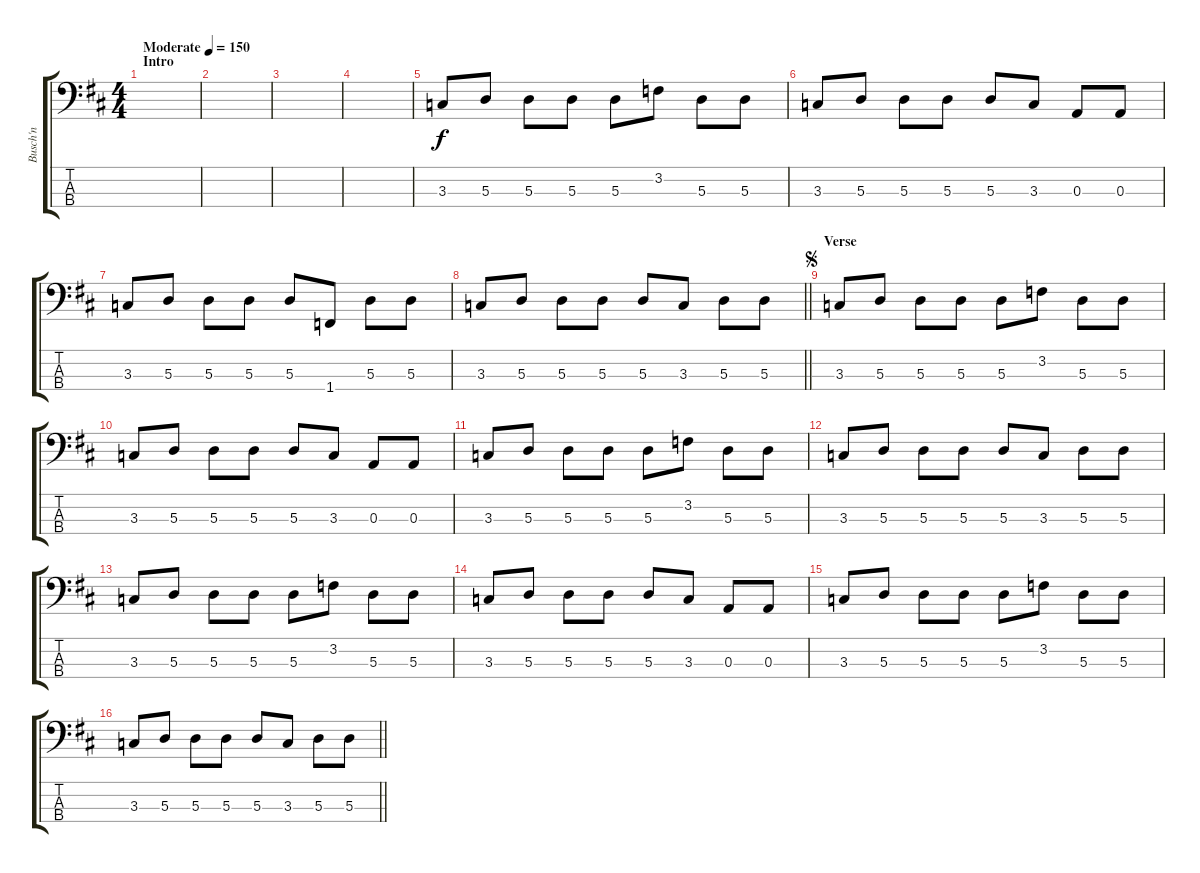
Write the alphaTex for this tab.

\track ("Busch'n" "Busch'n") {instrument electricbasspick}
\staff {score tabs}
\tuning (G2 D2 A1 E1) {hide}
\ts (4 4)
\section ("" "Intro")
\tempo (150 "Moderate")
\clef f4
\ks d
|
|
|
|
3.3.8 5.3.8 5.3.8 5.3.8 5.3.8 3.2.8 5.3.8 5.3.8 |
3.3.8 5.3.8 5.3.8 5.3.8 5.3.8 3.3.8 0.3.8 0.3.8 |
3.3.8 5.3.8 5.3.8 5.3.8 5.3.8 1.4.8 5.3.8 5.3.8 |
\barLineRight lightlight
3.3.8 5.3.8 5.3.8 5.3.8 5.3.8 3.3.8 5.3.8 5.3.8 |
\section ("" "Verse")
\jump segno
3.3.8 5.3.8 5.3.8 5.3.8 5.3.8 3.2.8 5.3.8 5.3.8 |
3.3.8 5.3.8 5.3.8 5.3.8 5.3.8 3.3.8 0.3.8 0.3.8 |
3.3.8 5.3.8 5.3.8 5.3.8 5.3.8 3.2.8 5.3.8 5.3.8 |
3.3.8 5.3.8 5.3.8 5.3.8 5.3.8 3.3.8 5.3.8 5.3.8 |
3.3.8 5.3.8 5.3.8 5.3.8 5.3.8 3.2.8 5.3.8 5.3.8 |
3.3.8 5.3.8 5.3.8 5.3.8 5.3.8 3.3.8 0.3.8 0.3.8 |
3.3.8 5.3.8 5.3.8 5.3.8 5.3.8 3.2.8 5.3.8 5.3.8 |
\barLineRight lightlight
3.3.8 5.3.8 5.3.8 5.3.8 5.3.8 3.3.8 5.3.8 5.3.8
